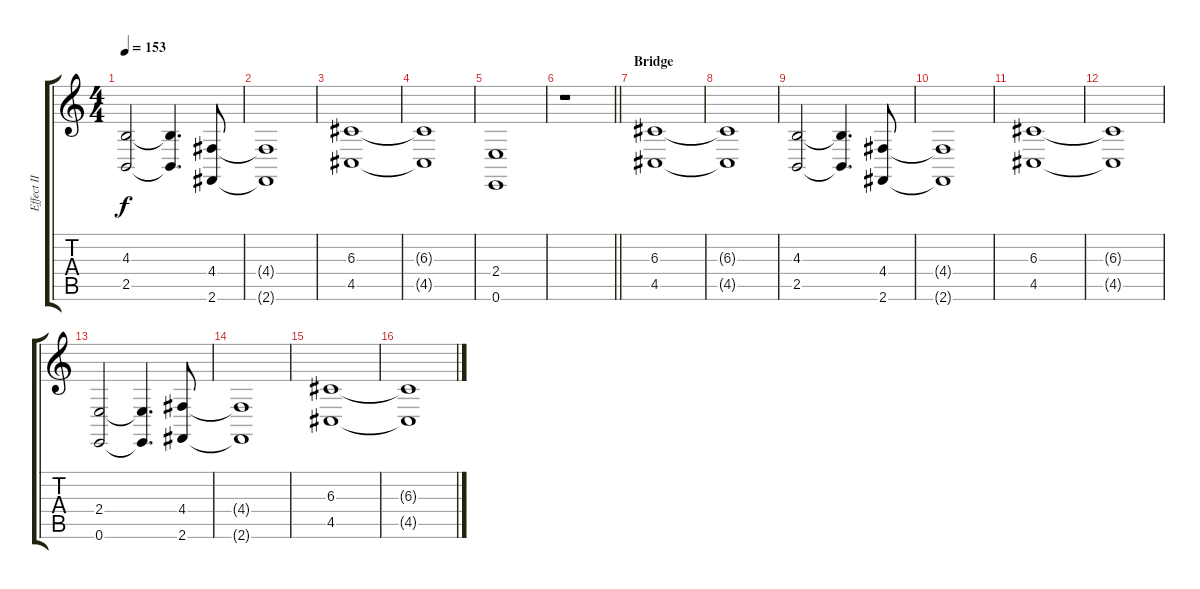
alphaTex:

\track ("Effect II [Captain]" "Effect II ") {instrument seashore}
\staff {score tabs}
\tuning (E4 B3 G3 D3 A2 E2) {hide}
\ts (4 4)
\tempo 153
\clef g2
\ks c
(4.3 2.5).2{dy f} (4.3{t} 2.5{t}).4{d} (4.4 2.6).8 |
(4.4{t} 2.6{t}).1 |
(6.3 4.5).1 |
(6.3{t} 4.5{t}).1 |
(2.4 0.6).1 |
\barLineRight lightlight
r.1 |
\section ("" "Bridge")
(6.3 4.5).1 |
(6.3{t} 4.5{t}).1 |
(4.3 2.5).2 (4.3{t} 2.5{t}).4{d} (4.4 2.6).8 |
(4.4{t} 2.6{t}).1 |
(6.3 4.5).1 |
(6.3{t} 4.5{t}).1 |
(2.4 0.6).2 (2.4{t} 0.6{t}).4{d} (4.4 2.6).8 |
(4.4{t} 2.6{t}).1 |
(6.3 4.5).1 |
(6.3{t} 4.5{t}).1
